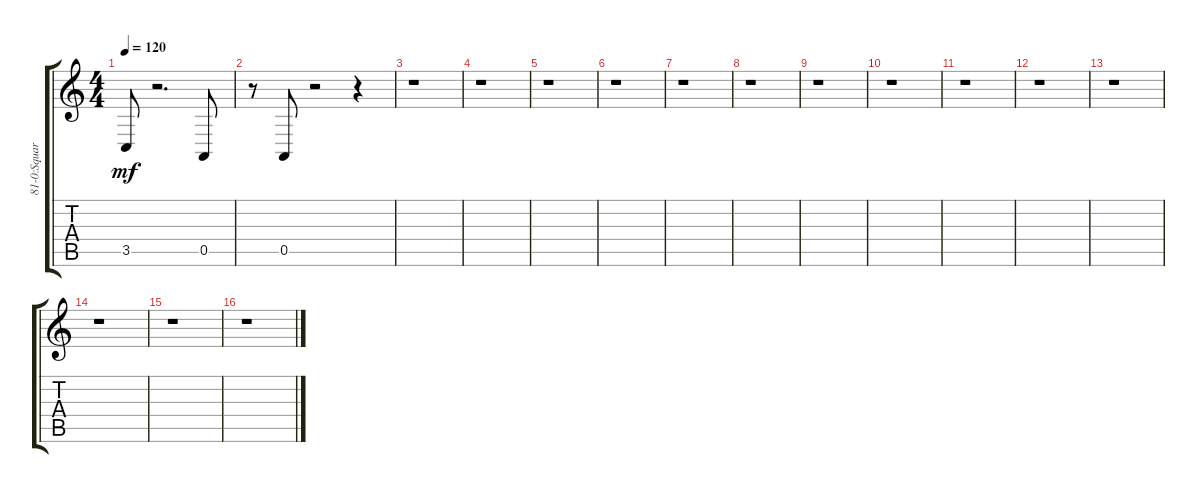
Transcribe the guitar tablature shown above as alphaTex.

\track ("81-0:Square Wave" "81-0:Squar") {instrument lead1square}
\staff {score tabs}
\tuning (E4 B3 G3 D3 A2 E2) {hide}
\ts (4 4)
\tempo 120
\clef g2
\ks c
3.5.8{dy mf} r.2{d} 0.5.8 |
r.8 0.5.8 r.2 r.4 |
r.1 |
r.1 |
r.1 |
r.1 |
r.1 |
r.1 |
r.1 |
r.1 |
r.1 |
r.1 |
r.1 |
r.1 |
r.1 |
r.1
